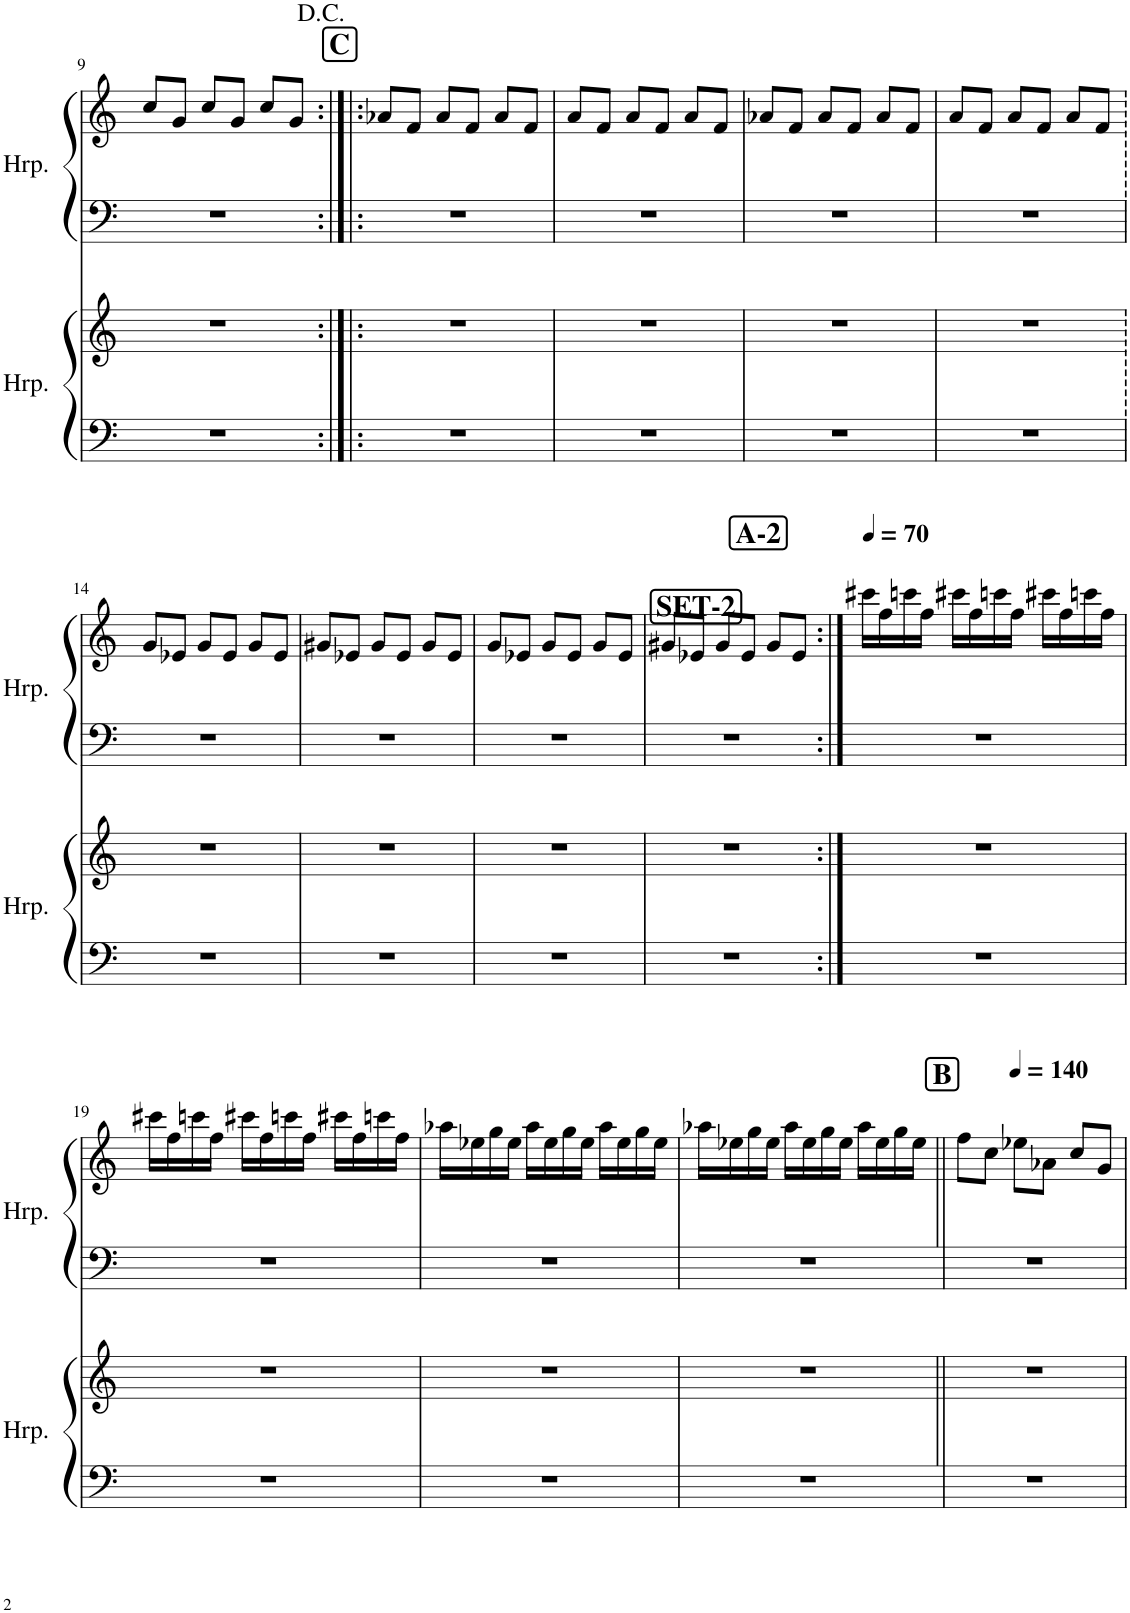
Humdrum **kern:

**kern	**kern	**kern	**kern
*part2	*part2	*part1	*part1
*staff4	*staff3	*staff2	*staff1
*I"ハープ	*	*I"ハープ	*
!!LO:PB:g=z
*clefF4	*clefG2	*clefF4	*clefG2
*k[]	*k[]	*k[]	*k[]
*M3/4	*M3/4	*M3/4	*M3/4
=9	=9	=9	=9
2.r	2.r	2.r	8cc/L
.	.	.	8g/J
.	.	.	8cc/L
.	.	.	8g/J
.	.	.	8cc/L
.	.	.	8g/J
!!LO:REH:place=s1:a:B:cj:fs=14:t=C
=10:|!|:	=10:|!|:	=10:|!|:	=10:|!|:
2.r	2.r	2.r	8a-X/L
.	.	.	8f/J
.	.	.	8a-/L
.	.	.	8f/J
.	.	.	8a-/L
.	.	.	8f/J
=11	=11	=11	=11
2.r	2.r	2.r	8a/L
.	.	.	8f/J
.	.	.	8a/L
.	.	.	8f/J
.	.	.	8a/L
.	.	.	8f/J
=12	=12	=12	=12
2.r	2.r	2.r	8a-X/L
.	.	.	8f/J
.	.	.	8a-/L
.	.	.	8f/J
.	.	.	8a-/L
.	.	.	8f/J
=13	=13	=13	=13
2.r	2.r	2.r	8a/L
.	.	.	8f/J
.	.	.	8a/L
.	.	.	8f/J
.	.	.	8a/L
.	.	.	8f/J
!!LO:LB:g=z
=14	=14	=14	=14
2.r	2.r	2.r	8g/L
.	.	.	8e-X/J
.	.	.	8g/L
.	.	.	8e-/J
.	.	.	8g/L
.	.	.	8e-/J
=15	=15	=15	=15
2.r	2.r	2.r	8g#X/L
.	.	.	8e-X/J
.	.	.	8g#/L
.	.	.	8e-/J
.	.	.	8g#/L
.	.	.	8e-/J
=16	=16	=16	=16
2.r	2.r	2.r	8g/L
.	.	.	8e-X/J
.	.	.	8g/L
.	.	.	8e-/J
.	.	.	8g/L
.	.	.	8e-/J
=17	=17	=17	=17
2.r	2.r	2.r	8g#X/L
.	.	.	8e-X/J
.	.	.	8g#/L
.	.	.	8e-/J
.	.	.	8g#/L
.	.	.	8e-/J
=18:|!	=18:|!	=18:|!	=18:|!
!!LO:REH:place=s1:a:B:cj:fs=14:t=SET-2
!!LO:REH:place=s1:a:B:cj:fs=14:t=A-2
*	*	*	*MM70
2.r	2.r	2.r	16ccc#X\LL
.	.	.	16ff\
.	.	.	16cccn\
.	.	.	16ff\JJ
.	.	.	16ccc#X\LL
.	.	.	16ff\
.	.	.	16cccn\
.	.	.	16ff\JJ
.	.	.	16ccc#X\LL
.	.	.	16ff\
.	.	.	16cccn\
.	.	.	16ff\JJ
!!LO:LB:g=z
=19	=19	=19	=19
2.r	2.r	2.r	16ccc#X\LL
.	.	.	16ff\
.	.	.	16cccn\
.	.	.	16ff\JJ
.	.	.	16ccc#X\LL
.	.	.	16ff\
.	.	.	16cccn\
.	.	.	16ff\JJ
.	.	.	16ccc#X\LL
.	.	.	16ff\
.	.	.	16cccn\
.	.	.	16ff\JJ
=20	=20	=20	=20
2.r	2.r	2.r	16aa-X\LL
.	.	.	16ee-X\
.	.	.	16gg\
.	.	.	16ee-\JJ
.	.	.	16aa-\LL
.	.	.	16ee-\
.	.	.	16gg\
.	.	.	16ee-\JJ
.	.	.	16aa-\LL
.	.	.	16ee-\
.	.	.	16gg\
.	.	.	16ee-\JJ
=21	=21	=21	=21
2.r	2.r	2.r	16aa-X\LL
.	.	.	16ee-X\
.	.	.	16gg\
.	.	.	16ee-\JJ
.	.	.	16aa-\LL
.	.	.	16ee-\
.	.	.	16gg\
.	.	.	16ee-\JJ
.	.	.	16aa-\LL
.	.	.	16ee-\
.	.	.	16gg\
.	.	.	16ee-\JJ
=22||	=22||	=22||	=22||
!!LO:REH:place=s1:a:B:cj:fs=14:t=B
*	*	*	*MM140
2.r	2.r	2.r	8ff\L
.	.	.	8cc\J
.	.	.	8ee-X\L
.	.	.	8a-X\J
.	.	.	8cc/L
.	.	.	8g/J
=	=	=	=
*-	*-	*-	*-
